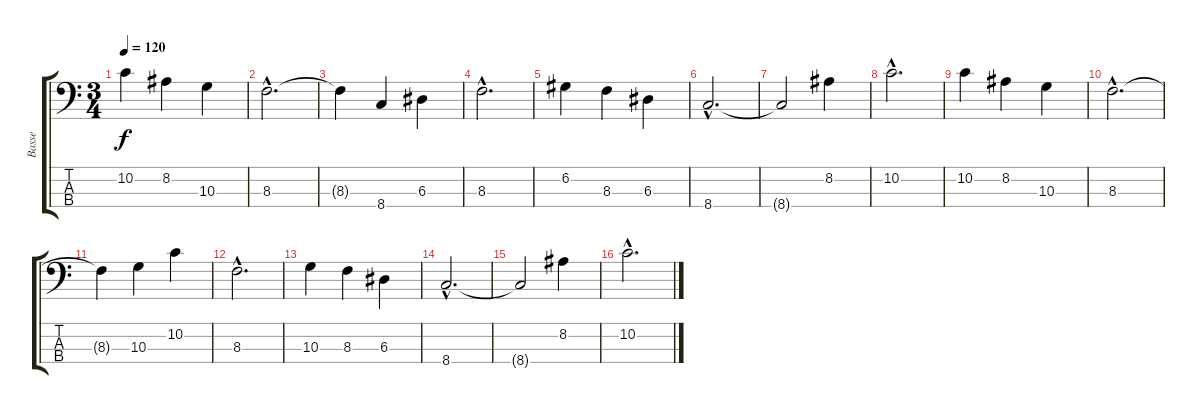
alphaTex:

\track ("Basse" "Basse") {instrument acousticguitarnylon}
\staff {score tabs}
\tuning (G2 D2 A1 E1) {hide}
\ts (3 4)
\tempo 120
\clef f4
\ks c
10.2.4{dy f} 8.2.4 10.3.4 |
8.3{hac}.2{d} |
8.3{t}.4 8.4.4 6.3.4 |
8.3{hac}.2{d} |
6.2.4 8.3.4 6.3.4 |
8.4{hac}.2{d} |
8.4{t}.2 8.2.4 |
10.2{hac}.2{d} |
10.2.4 8.2.4 10.3.4 |
8.3{hac}.2{d} |
8.3{t}.4 10.3.4 10.2.4 |
8.3{hac}.2{d} |
10.3.4 8.3.4 6.3.4 |
8.4{hac}.2{d} |
8.4{t}.2 8.2.4 |
10.2{hac}.2{d}
